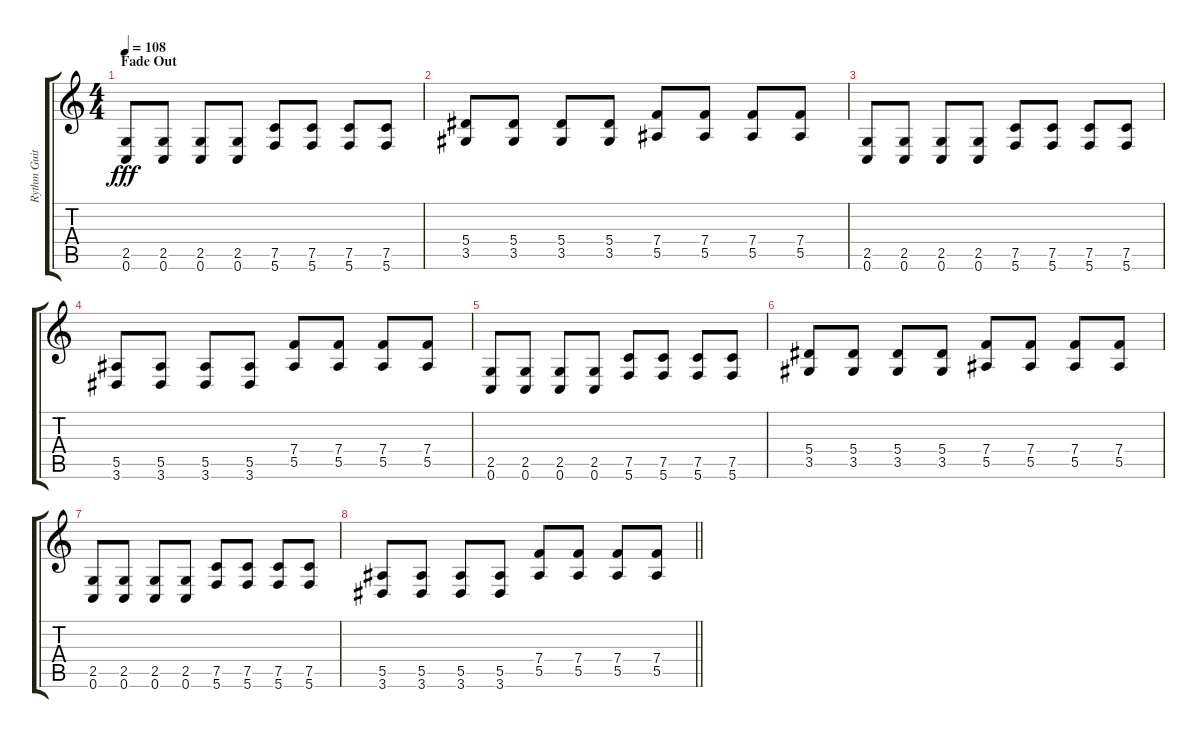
\track ("Rythm Guitar" "Rythm Guit") {instrument distortionguitar}
\staff {score tabs}
\tuning (C4 G3 Eb3 Bb2 F2 C2) {hide}
\ts (4 4)
\section ("" "Fade Out")
\tempo 108
\clef g2
\ks c
(2.5 0.6).8{dy fff volume 7} (2.5 0.6).8 (2.5 0.6).8 (2.5 0.6).8 (7.5 5.6).8 (7.5 5.6).8 (7.5 5.6).8 (7.5 5.6).8 |
(5.4 3.5).8 (5.4 3.5).8 (5.4 3.5).8 (5.4 3.5).8 (7.4 5.5).8 (7.4 5.5).8 (7.4 5.5).8 (7.4 5.5).8 |
(2.5 0.6).8 (2.5 0.6).8 (2.5 0.6).8 (2.5 0.6).8 (7.5 5.6).8 (7.5 5.6).8 (7.5 5.6).8 (7.5 5.6).8 |
(5.5 3.6).8 (5.5 3.6).8 (5.5 3.6).8 (5.5 3.6).8 (7.4 5.5).8 (7.4 5.5).8 (7.4 5.5).8 (7.4 5.5).8 |
(2.5 0.6).8{volume 0} (2.5 0.6).8 (2.5 0.6).8 (2.5 0.6).8 (7.5 5.6).8 (7.5 5.6).8 (7.5 5.6).8 (7.5 5.6).8 |
(5.4 3.5).8 (5.4 3.5).8 (5.4 3.5).8 (5.4 3.5).8 (7.4 5.5).8 (7.4 5.5).8 (7.4 5.5).8 (7.4 5.5).8 |
(2.5 0.6).8 (2.5 0.6).8 (2.5 0.6).8 (2.5 0.6).8 (7.5 5.6).8 (7.5 5.6).8 (7.5 5.6).8 (7.5 5.6).8 |
\barLineRight lightlight
(5.5 3.6).8 (5.5 3.6).8 (5.5 3.6).8 (5.5 3.6).8 (7.4 5.5).8 (7.4 5.5).8 (7.4 5.5).8 (7.4 5.5).8
